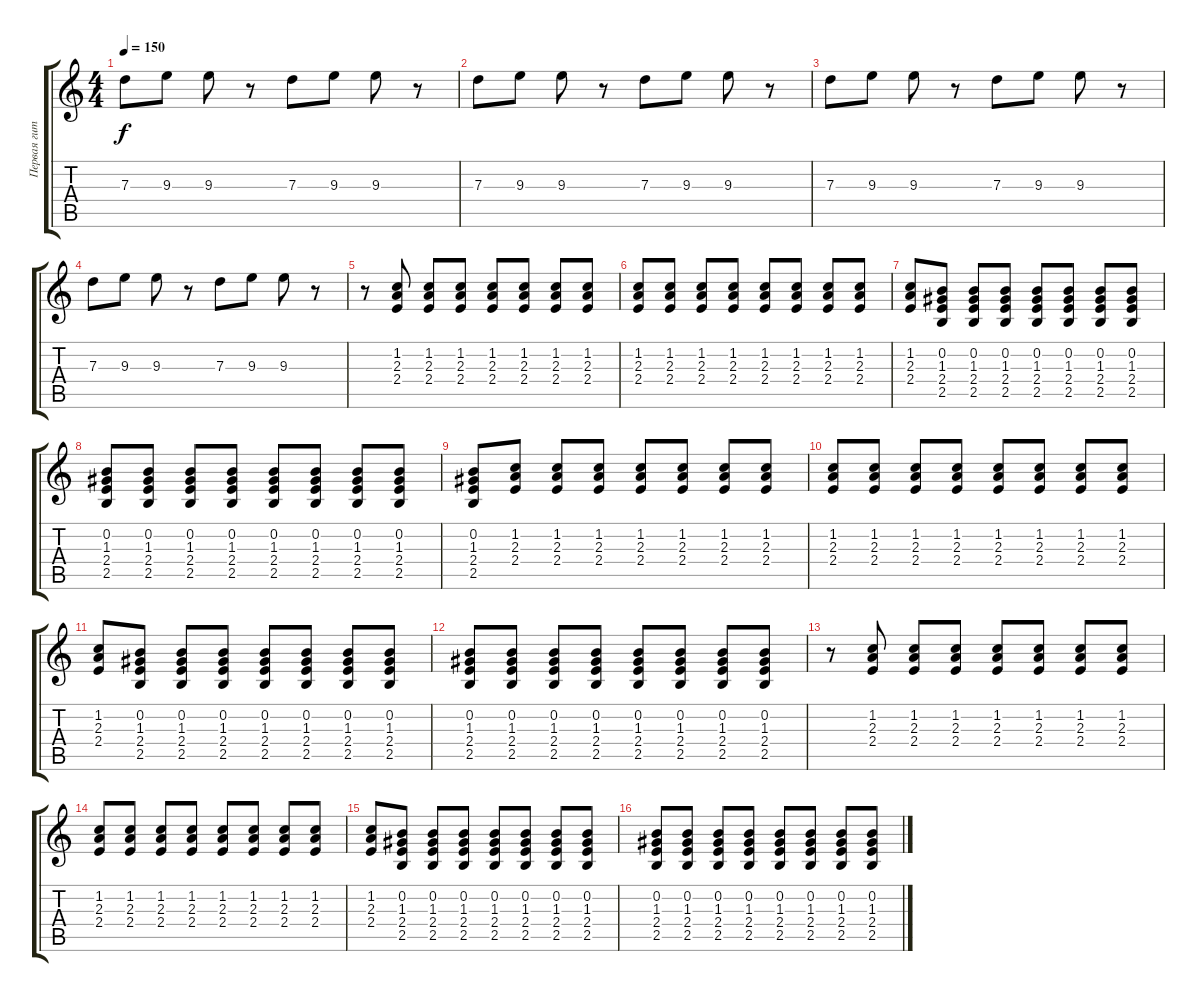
\track ("Первая гитара" "Первая гит") {instrument electricguitarclean}
\staff {score tabs}
\tuning (E4 B3 G3 D3 A2 E2) {hide}
\ts (4 4)
\tempo 150
\clef g2
\ks c
7.3.8{dy f} 9.3.8 9.3.8 r.8 7.3.8 9.3.8 9.3.8 r.8 |
7.3.8 9.3.8 9.3.8 r.8 7.3.8 9.3.8 9.3.8 r.8 |
7.3.8 9.3.8 9.3.8 r.8 7.3.8 9.3.8 9.3.8 r.8 |
7.3.8 9.3.8 9.3.8 r.8 7.3.8 9.3.8 9.3.8 r.8 |
r.8 (1.2 2.3 2.4).8 (1.2 2.3 2.4).8 (1.2 2.3 2.4).8 (1.2 2.3 2.4).8 (1.2 2.3 2.4).8 (1.2 2.3 2.4).8 (1.2 2.3 2.4).8 |
(1.2 2.3 2.4).8 (1.2 2.3 2.4).8 (1.2 2.3 2.4).8 (1.2 2.3 2.4).8 (1.2 2.3 2.4).8 (1.2 2.3 2.4).8 (1.2 2.3 2.4).8 (1.2 2.3 2.4).8 |
(1.2 2.3 2.4).8 (0.2 1.3 2.4 2.5).8 (0.2 1.3 2.4 2.5).8 (0.2 1.3 2.4 2.5).8 (0.2 1.3 2.4 2.5).8 (0.2 1.3 2.4 2.5).8 (0.2 1.3 2.4 2.5).8 (0.2 1.3 2.4 2.5).8 |
(0.2 1.3 2.4 2.5).8 (0.2 1.3 2.4 2.5).8 (0.2 1.3 2.4 2.5).8 (0.2 1.3 2.4 2.5).8 (0.2 1.3 2.4 2.5).8 (0.2 1.3 2.4 2.5).8 (0.2 1.3 2.4 2.5).8 (0.2 1.3 2.4 2.5).8 |
(0.2 1.3 2.4 2.5).8 (1.2 2.3 2.4).8 (1.2 2.3 2.4).8 (1.2 2.3 2.4).8 (1.2 2.3 2.4).8 (1.2 2.3 2.4).8 (1.2 2.3 2.4).8 (1.2 2.3 2.4).8 |
(1.2 2.3 2.4).8 (1.2 2.3 2.4).8 (1.2 2.3 2.4).8 (1.2 2.3 2.4).8 (1.2 2.3 2.4).8 (1.2 2.3 2.4).8 (1.2 2.3 2.4).8 (1.2 2.3 2.4).8 |
(1.2 2.3 2.4).8 (0.2 1.3 2.4 2.5).8 (0.2 1.3 2.4 2.5).8 (0.2 1.3 2.4 2.5).8 (0.2 1.3 2.4 2.5).8 (0.2 1.3 2.4 2.5).8 (0.2 1.3 2.4 2.5).8 (0.2 1.3 2.4 2.5).8 |
(0.2 1.3 2.4 2.5).8 (0.2 1.3 2.4 2.5).8 (0.2 1.3 2.4 2.5).8 (0.2 1.3 2.4 2.5).8 (0.2 1.3 2.4 2.5).8 (0.2 1.3 2.4 2.5).8 (0.2 1.3 2.4 2.5).8 (0.2 1.3 2.4 2.5).8 |
r.8 (1.2 2.3 2.4).8 (1.2 2.3 2.4).8 (1.2 2.3 2.4).8 (1.2 2.3 2.4).8 (1.2 2.3 2.4).8 (1.2 2.3 2.4).8 (1.2 2.3 2.4).8 |
(1.2 2.3 2.4).8 (1.2 2.3 2.4).8 (1.2 2.3 2.4).8 (1.2 2.3 2.4).8 (1.2 2.3 2.4).8 (1.2 2.3 2.4).8 (1.2 2.3 2.4).8 (1.2 2.3 2.4).8 |
(1.2 2.3 2.4).8 (0.2 1.3 2.4 2.5).8 (0.2 1.3 2.4 2.5).8 (0.2 1.3 2.4 2.5).8 (0.2 1.3 2.4 2.5).8 (0.2 1.3 2.4 2.5).8 (0.2 1.3 2.4 2.5).8 (0.2 1.3 2.4 2.5).8 |
(0.2 1.3 2.4 2.5).8 (0.2 1.3 2.4 2.5).8 (0.2 1.3 2.4 2.5).8 (0.2 1.3 2.4 2.5).8 (0.2 1.3 2.4 2.5).8 (0.2 1.3 2.4 2.5).8 (0.2 1.3 2.4 2.5).8 (0.2 1.3 2.4 2.5).8
